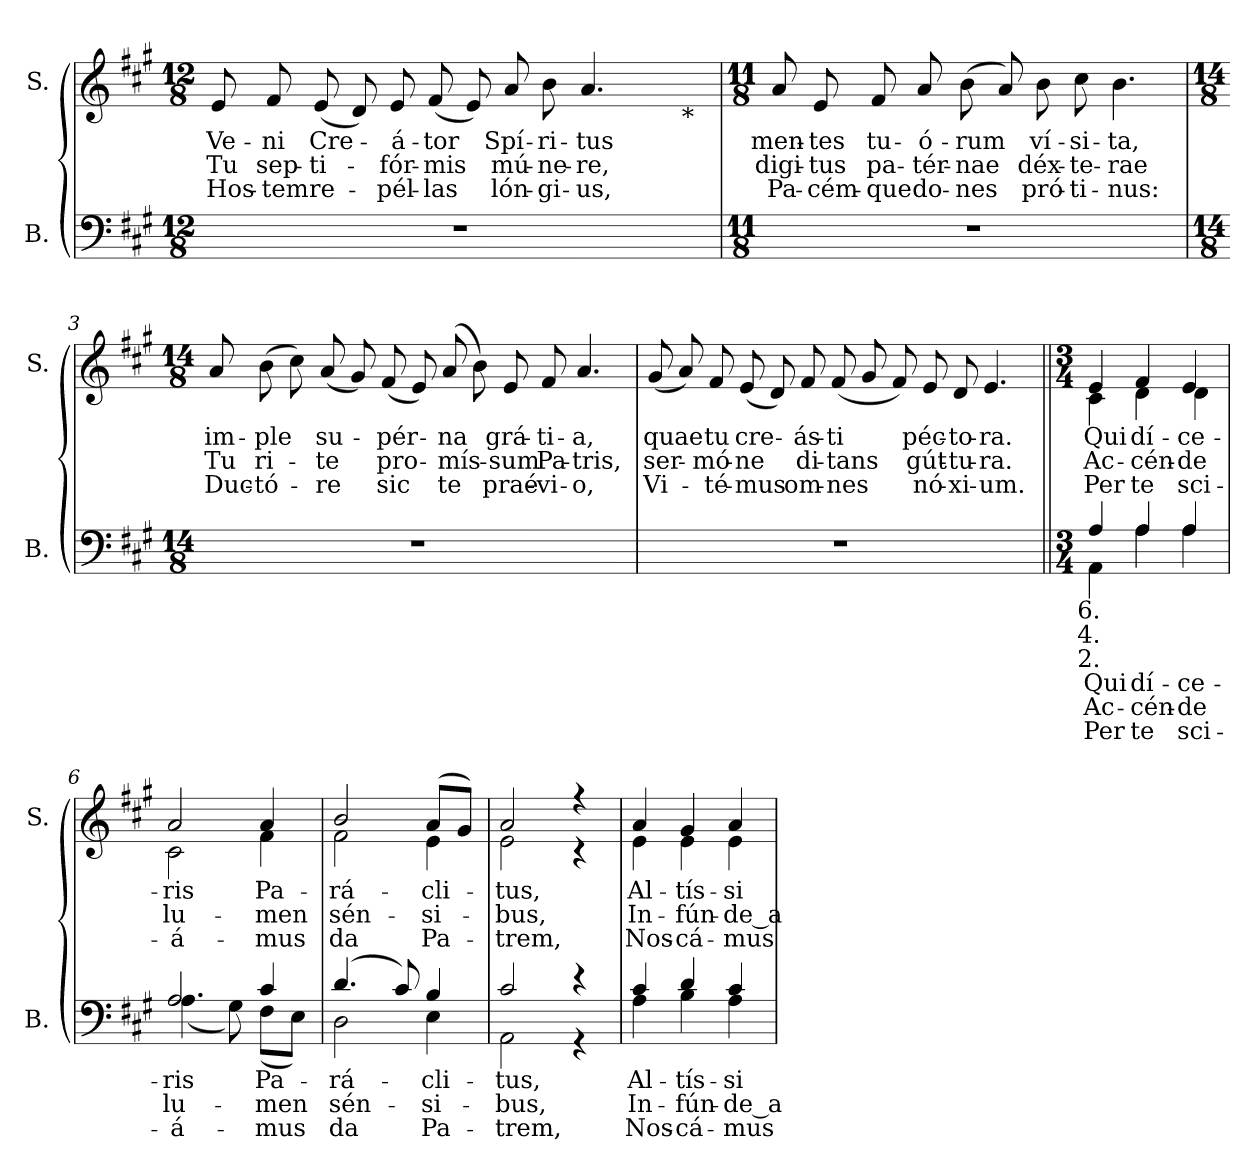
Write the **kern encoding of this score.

**kern	**text	**text	**text	**kern	**text	**text	**text
*part2	*part2	*part2	*part2	*part1	*part1	*part1	*part1
*staff2	*staff2	*staff2	*staff2	*staff1	*staff1	*staff1	*staff1
*I"B.	*	*	*	*I"S.	*	*	*
*I'B.	*	*	*	*I'S.	*	*	*
!!LO:PB:g=z
*clefF4	*	*	*	*clefG2	*	*	*
*k[f#c#g#]	*	*	*	*k[f#c#g#]	*	*	*
*A:	*	*	*	*A:	*	*	*
*M12/8	*	*	*	*M12/8	*	*	*
*MM66	*	*	*	*MM66	*	*	*
=1	=1	=1	=1	=1	=1	=1	=1
!LO:N:vis=1	!	!	!	!	!	!	!
!	!	!	!	!LO:TX:b:cj:t=1.	!	!	!
!	!	!	!	!LO:TX:b:cj:t=3.	!	!	!
!	!	!	!	!LO:TX:b:cj:t=5.	!	!	!
!	!	!	!	!	!LO:LY:b:color=#000000	!LO:LY:b:color=#000000	!LO:LY:b:color=#000000
*	*	*	*	*^	*	*	*
1.r	.	.	.	8ei/	1ryy	Ve-	Tu	Hos-
!	!	!	!	!	!	!LO:LY:b:color=#000000	!LO:LY:b:color=#000000	!LO:LY:b:color=#000000
.	.	.	.	8f#i/	.	-ni	sep-	-tem
!	!	!	!	!	!	!LO:LY:b:color=#000000	!LO:LY:b:color=#000000	!LO:LY:b:color=#000000
.	.	.	.	(8ei/	.	Cre-	-ti-	re-
.	.	.	.	8di/)	.	.	.	.
!	!	!	!	!	!	!LO:LY:b:color=#000000	!LO:LY:b:color=#000000	!LO:LY:b:color=#000000
.	.	.	.	8ei/	.	-á-	-fór-	-pél-
!	!	!	!	!	!	!LO:LY:b:color=#000000	!LO:LY:b:color=#000000	!LO:LY:b:color=#000000
.	.	.	.	(8f#i/	.	-tor	-mis	-las
.	.	.	.	8ei/)	.	.	.	.
!	!	!	!	!	!	!LO:LY:b:color=#000000	!LO:LY:b:color=#000000	!LO:LY:b:color=#000000
.	.	.	.	8ai/	.	Spí-	mú-	lón-
!	!	!	!	!	!	!LO:LY:b:color=#000000	!LO:LY:b:color=#000000	!LO:LY:b:color=#000000
.	.	.	.	8bi\	4ryy	-ri-	-ne-	-gi-
!	!	!	!	!	!	!LO:LY:b:color=#000000	!LO:LY:b:color=#000000	!LO:LY:b:color=#000000
.	.	.	.	4.ai/	.	-tus	-re,	-us,
.	.	.	.	.	16ryy	.	.	.
.	.	.	.	.	32ryy	.	.	.
.	.	.	.	.	64ryy	.	.	.
.	.	.	.	.	128...ryy	.	.	.
!	!	!	!	!	!LO:TX:b:t=*	!	!	!
.	.	.	.	.	8ryy	.	.	.
.	.	.	.	.	1024ryy	.	.	.
*	*	*	*	*v	*v	*	*	*
=2'	=2'	=2'	=2'	=2'	=2'	=2'	=2'
*M11/8	*	*	*	*M11/8	*	*	*
*	*	*	*	*^	*	*	*
!LO:N:vis=1	!	!	!	!	!	!	!	!
*	*	*	*	*v	*v	*	*	*
*	*	*	*	*^	*	*	*
!	!	!	!	!	!	!LO:LY:b:color=#000000	!LO:LY:b:color=#000000	!LO:LY:b:color=#000000
*	*	*	*	*v	*v	*	*	*
8%11r	.	.	.	8ai/	men-	digi-	Pa-
!	!	!	!	!	!LO:LY:b:color=#000000	!LO:LY:b:color=#000000	!LO:LY:b:color=#000000
.	.	.	.	8ei/	-tes	-tus	-cém-
!	!	!	!	!	!LO:LY:b:color=#000000	!LO:LY:b:color=#000000	!LO:LY:b:color=#000000
.	.	.	.	8f#i/	tu-	pa-	-que
!	!	!	!	!	!LO:LY:b:color=#000000	!LO:LY:b:color=#000000	!LO:LY:b:color=#000000
.	.	.	.	8ai/	-ó-	-tér-	do-
!	!	!	!	!	!LO:LY:b:color=#000000	!LO:LY:b:color=#000000	!LO:LY:b:color=#000000
.	.	.	.	(8bi\	-rum	-nae	-nes
.	.	.	.	8ai/)	.	.	.
!	!	!	!	!	!LO:LY:b:color=#000000	!LO:LY:b:color=#000000	!LO:LY:b:color=#000000
.	.	.	.	8bi\	ví-	déx-	pró-
!	!	!	!	!	!LO:LY:b:color=#000000	!LO:LY:b:color=#000000	!LO:LY:b:color=#000000
.	.	.	.	8cc#i\	-si-	-te-	-ti-
!	!	!	!	!	!LO:LY:b:color=#000000	!LO:LY:b:color=#000000	!LO:LY:b:color=#000000
.	.	.	.	4.bi\	-ta,	-rae	-nus:
!!LO:LB:g=z
=3	=3	=3	=3	=3	=3	=3	=3
*M14/8	*	*	*	*M14/8	*	*	*
!LO:N:vis=1	!	!	!	!	!	!	!
!	!	!	!	!	!LO:LY:b:color=#000000	!LO:LY:b:color=#000000	!LO:LY:b:color=#000000
1..r	.	.	.	8ai/	im-	Tu	Duc-
!	!	!	!	!	!LO:LY:b:color=#000000	!LO:LY:b:color=#000000	!LO:LY:b:color=#000000
.	.	.	.	(8bi\	-ple	ri-	-tó-
.	.	.	.	8cc#i\)	.	.	.
!	!	!	!	!	!LO:LY:b:color=#000000	!LO:LY:b:color=#000000	!LO:LY:b:color=#000000
.	.	.	.	(8ai/	su-	-te	-re
.	.	.	.	8g#i/)	.	.	.
!	!	!	!	!	!LO:LY:b:color=#000000	!LO:LY:b:color=#000000	!LO:LY:b:color=#000000
.	.	.	.	(8f#i/	-pér-	pro-	sic
.	.	.	.	8ei/)	.	.	.
!	!	!	!	!	!LO:LY:b:color=#000000	!LO:LY:b:color=#000000	!LO:LY:b:color=#000000
.	.	.	.	(8ai/	-na	-mís-	te
.	.	.	.	8bi\)	.	.	.
!	!	!	!	!	!LO:LY:b:color=#000000	!LO:LY:b:color=#000000	!LO:LY:b:color=#000000
.	.	.	.	8ei/	grá-	-sum	praé-
!	!	!	!	!	!LO:LY:b:color=#000000	!LO:LY:b:color=#000000	!LO:LY:b:color=#000000
.	.	.	.	8f#i/	-ti-	Pa-	-vi-
!	!	!	!	!	!LO:LY:b:color=#000000	!LO:LY:b:color=#000000	!LO:LY:b:color=#000000
.	.	.	.	4.ai/	-a,	-tris,	-o,
=4'	=4'	=4'	=4'	=4'	=4'	=4'	=4'
!LO:N:vis=1	!	!	!	!	!	!	!
!	!	!	!	!	!LO:LY:b:color=#000000	!LO:LY:b:color=#000000	!LO:LY:b:color=#000000
1..r	.	.	.	(8g#i/	quae	ser-	Vi-
.	.	.	.	8ai/)	.	.	.
!	!	!	!	!	!LO:LY:b:color=#000000	!LO:LY:b:color=#000000	!LO:LY:b:color=#000000
.	.	.	.	8f#i/	tu	-mó-	-té-
!	!	!	!	!	!LO:LY:b:color=#000000	!LO:LY:b:color=#000000	!LO:LY:b:color=#000000
.	.	.	.	(8ei/	cre-	-ne	-mus
.	.	.	.	8di/)	.	.	.
!	!	!	!	!	!LO:LY:b:color=#000000	!LO:LY:b:color=#000000	!LO:LY:b:color=#000000
.	.	.	.	8f#i/	-ás-	di-	om-
!	!	!	!	!	!LO:LY:b:color=#000000	!LO:LY:b:color=#000000	!LO:LY:b:color=#000000
.	.	.	.	(8f#i/	-ti	-tans	-nes
.	.	.	.	8g#i/	.	.	.
.	.	.	.	8f#i/)	.	.	.
!	!	!	!	!	!LO:LY:b:color=#000000	!LO:LY:b:color=#000000	!LO:LY:b:color=#000000
.	.	.	.	8ei/	péc-	gút-	nó-
!	!	!	!	!	!LO:LY:b:color=#000000	!LO:LY:b:color=#000000	!LO:LY:b:color=#000000
.	.	.	.	8di/	-to-	-tu-	-xi-
!	!	!	!	!	!LO:LY:b:color=#000000	!LO:LY:b:color=#000000	!LO:LY:b:color=#000000
.	.	.	.	4.ei/	-ra.	-ra.	-um.
!!LO:LB:g=z
=5||	=5||	=5||	=5||	=5||	=5||	=5||	=5||
*M3/4	*	*	*	*M3/4	*	*	*
!	!LO:LY:b:color=#000000	!LO:LY:b:color=#000000	!LO:LY:b:color=#000000	!	!	!	!
*^	*	*	*	*	*	*	*
*v	*v	*	*	*	*	*	*	*
*	*	*	*	*MM116	*	*	*
*^	*	*	*	*	*	*	*
!	!	!	!	!	!LO:TX:b:cj:t=2.	!	!	!
!	!	!	!	!	!LO:TX:b:cj:t=4.	!	!	!
!	!	!	!	!	!LO:TX:b:cj:t=6.	!	!	!
!LO:TX:b:cj:t=6.	!	!	!	!	!	!	!	!
!LO:TX:b:cj:t=4.	!	!	!	!	!	!	!	!
!LO:TX:b:cj:t=2.	!	!	!	!	!	!	!	!
!	!	!	!	!	!	!LO:LY:b:color=#000000	!LO:LY:b:color=#000000	!LO:LY:b:color=#000000
*	*	*	*	*	*^	*	*	*
4Ai/	4AAi\	Qui	Ac-	Per	4ei/	4c#i\	Qui	Ac-	Per
!	!	!LO:LY:b:color=#000000	!LO:LY:b:color=#000000	!LO:LY:b:color=#000000	!	!	!	!	!
!	!	!	!	!	!	!	!LO:LY:b:color=#000000	!LO:LY:b:color=#000000	!LO:LY:b:color=#000000
4Ai/	4Ai\	dí-	-cén-	te	4f#i/	4di\	dí-	-cén-	te
!	!	!LO:LY:b:color=#000000	!LO:LY:b:color=#000000	!LO:LY:b:color=#000000	!	!	!	!	!
!	!	!	!	!	!	!	!LO:LY:b:color=#000000	!LO:LY:b:color=#000000	!LO:LY:b:color=#000000
4Ai/	4Ai\	-ce-	-de	sci-	4ei/	4di\	-ce-	-de	sci-
=6	=6	=6	=6	=6	=6	=6	=6	=6	=6
!	!	!LO:LY:b:color=#000000	!LO:LY:b:color=#000000	!LO:LY:b:color=#000000	!	!	!	!	!
!	!	!	!	!	!	!	!LO:LY:b:color=#000000	!LO:LY:b:color=#000000	!LO:LY:b:color=#000000
2Ai/	(4.Ai\	-ris	lu-	-á-	2ai/	2c#i\	-ris	lu-	-á-
.	8G#i\)	.	.	.	.	.	.	.	.
!	!	!LO:LY:b:color=#000000	!LO:LY:b:color=#000000	!LO:LY:b:color=#000000	!	!	!	!	!
!	!	!	!	!	!	!	!LO:LY:b:color=#000000	!LO:LY:b:color=#000000	!LO:LY:b:color=#000000
4c#i/	(8F#i\L	Pa-	-men	-mus	4ai/	4f#i\	Pa-	-men	-mus
.	8Ei\J)	.	.	.	.	.	.	.	.
=7	=7	=7	=7	=7	=7	=7	=7	=7	=7
!	!	!LO:LY:b:color=#000000	!LO:LY:b:color=#000000	!LO:LY:b:color=#000000	!	!	!	!	!
!	!	!	!	!	!	!	!LO:LY:b:color=#000000	!LO:LY:b:color=#000000	!LO:LY:b:color=#000000
(4.di/	2Di\	-rá-	sén-	da	2bi/	2f#i\	-rá-	sén-	da
8c#i/)	.	.	.	.	.	.	.	.	.
!	!	!LO:LY:b:color=#000000	!LO:LY:b:color=#000000	!LO:LY:b:color=#000000	!	!	!	!	!
!	!	!	!	!	!	!	!LO:LY:b:color=#000000	!LO:LY:b:color=#000000	!LO:LY:b:color=#000000
4Bi/	4Ei\	-cli-	-si-	Pa-	(8ai/L	4ei\	-cli-	-si-	Pa-
.	.	.	.	.	8g#i/J)	.	.	.	.
=8	=8	=8	=8	=8	=8	=8	=8	=8	=8
!	!	!LO:LY:b:color=#000000	!LO:LY:b:color=#000000	!LO:LY:b:color=#000000	!	!	!	!	!
!	!	!	!	!	!	!	!LO:LY:b:color=#000000	!LO:LY:b:color=#000000	!LO:LY:b:color=#000000
2c#i/	2AAi\	-tus,	-bus,	-trem,	2ai/	2ei\	-tus,	-bus,	-trem,
4r	4r	.	.	.	4r	4r	.	.	.
=9	=9	=9	=9	=9	=9	=9	=9	=9	=9
!	!	!LO:LY:b:color=#000000	!LO:LY:b:color=#000000	!LO:LY:b:color=#000000	!	!	!	!	!
!	!	!	!	!	!	!	!LO:LY:b:color=#000000	!LO:LY:b:color=#000000	!LO:LY:b:color=#000000
4c#i/	4Ai\	Al-	In-	Nos-	4ai/	4ei\	Al-	In-	Nos-
!	!	!LO:LY:b:color=#000000	!LO:LY:b:color=#000000	!LO:LY:b:color=#000000	!	!	!	!	!
!	!	!	!	!	!	!	!LO:LY:b:color=#000000	!LO:LY:b:color=#000000	!LO:LY:b:color=#000000
4di/	4Bi\	-tís-	-fún-	-cá-	4g#i/	4ei\	-tís-	-fún-	-cá-
!	!	!LO:LY:b:color=#000000	!LO:LY:b:color=#000000	!LO:LY:b:color=#000000	!	!	!	!	!
!	!	!	!	!	!	!	!LO:LY:b:color=#000000	!LO:LY:b:color=#000000	!LO:LY:b:color=#000000
4c#i/	4Ai\	-si-	-de_a-	-mus	4ai/	4ei\	-si-	-de_a-	-mus
*v	*v	*	*	*	*	*	*	*	*
*	*	*	*	*v	*v	*	*	*
=	=	=	=	=	=	=	=
*-	*-	*-	*-	*-	*-	*-	*-
